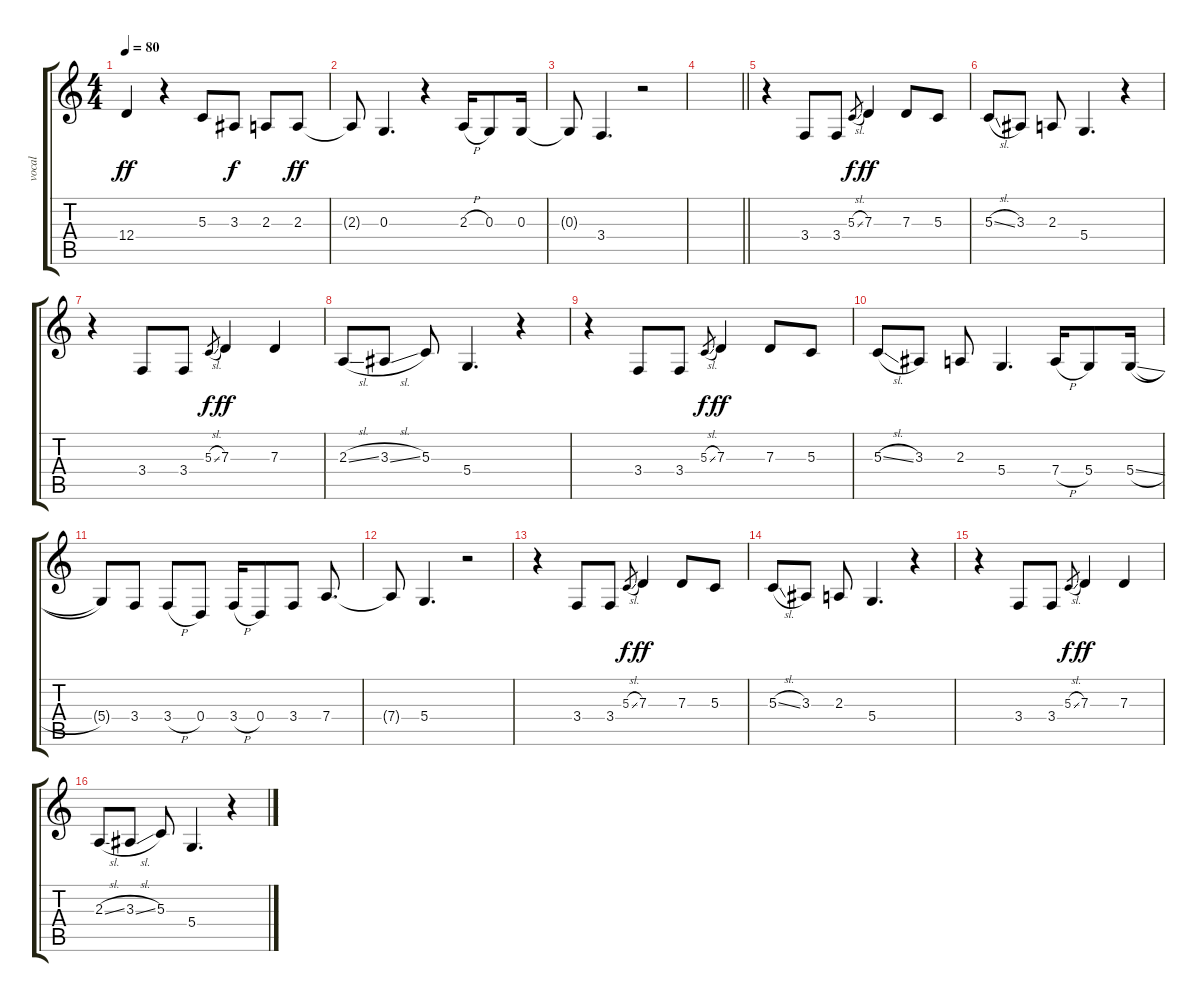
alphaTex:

\track ("vocal" "vocal") {instrument clarinet}
\staff {score tabs}
\tuning (E4 B3 G3 D3 A2 E2) {hide}
\ts (4 4)
\tempo 80
\clef g2
\ks c
12.4{t}.4{dy ff} r.4 5.3.8 3.3.8{dy f} 2.3.8 2.3.8{dy ff} |
2.3{t}.8 0.3.4{d} r.4 2.3{h}.16 0.3.8 0.3.16 |
0.3{t}.8 3.4.4{d} r.2 |
\barLineRight lightlight
|
\section ("" "")
r.4 3.4.8 3.4.8 5.3{sl}.8{gr dy f} 7.3.4{dy ff} 7.3.8 5.3.8 |
5.3{sl}.8 3.3.8 2.3.8 5.4.4{d} r.4 |
r.4 3.4.8 3.4.8 5.3{sl}.8{gr dy f} 7.3.4{dy ff} 7.3.4 |
2.3{sl}.8 3.3{sl}.8 5.3.8 5.4.4{d} r.4 |
r.4 3.4.8 3.4.8 5.3{sl}.8{gr dy f} 7.3.4{dy ff} 7.3.8 5.3.8 |
5.3{sl}.8 3.3.8 2.3.8 5.4.4{d} 7.4{h}.16 5.4.8 5.4{sl}.16 |
5.4{t}.8 3.4.8 3.4{h}.8 0.4.8 3.4{h}.16 0.4.8 3.4.8 7.4.8{d} |
7.4{t}.8 5.4.4{d} r.2 |
r.4 3.4.8 3.4.8 5.3{sl}.8{gr dy f} 7.3.4{dy ff} 7.3.8 5.3.8 |
5.3{sl}.8 3.3.8 2.3.8 5.4.4{d} r.4 |
r.4 3.4.8 3.4.8 5.3{sl}.8{gr dy f} 7.3.4{dy ff} 7.3.4 |
2.3{sl}.8 3.3{sl}.8 5.3.8 5.4.4{d} r.4
